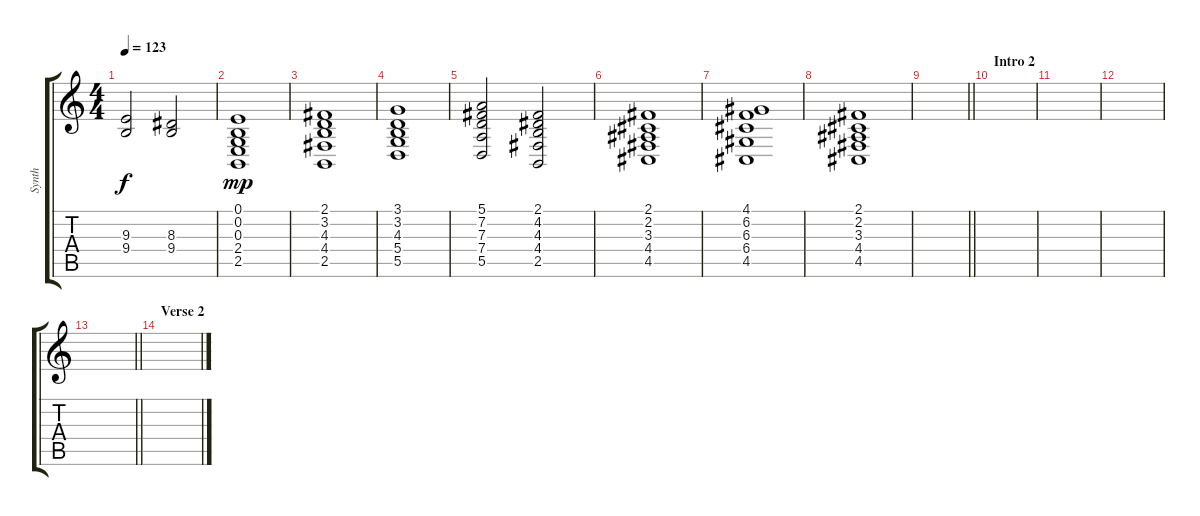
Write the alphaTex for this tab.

\track ("Synth" "Synth") {instrument fx7echoes}
\staff {score tabs}
\tuning (E4 B3 G3 D3 A2 E2) {hide}
\ts (4 4)
\tempo 123
\clef g2
\ks c
(9.3 9.4).2{dy f} (8.3 9.4).2 |
(0.1 0.2 0.3 2.4 2.5).1{dy mp} |
(2.1 3.2 4.3 4.4 2.5).1 |
(3.1 3.2 4.3 5.4 5.5).1 |
(5.1 7.2 7.3 7.4 5.5).2 (2.1 4.2 4.3 4.4 2.5).2 |
(2.1 2.2 3.3 4.4 4.5).1 |
(4.1 6.2 6.3 6.4 4.5).1 |
(2.1 2.2 3.3 4.4 4.5).1 |
\barLineRight lightlight
|
\section ("" "Intro 2")
|
|
|
\barLineRight lightlight
|
\section ("" "Verse 2")
